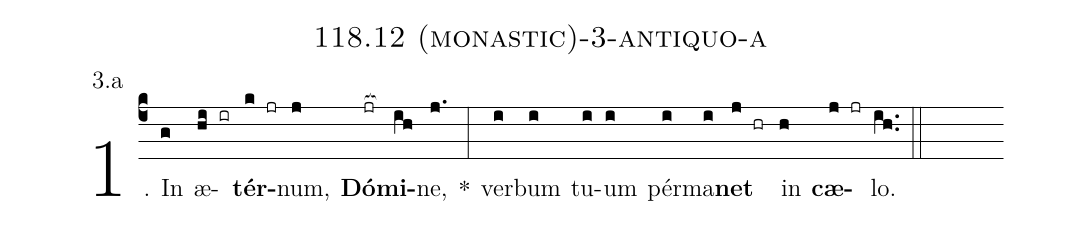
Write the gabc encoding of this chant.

name: 118.12 (monastic)-3-antiquo-a;
annotation: 3.a;
%%
(c4)1. In(g) æ(hi ir)<b>tér</b>(k jr)num,(j) <b>Dó</b>(jr[ocb:1{])<b>mi</b>(ih[ocb:0}])ne,(j.) *(:) ver(i)bum(i) tu(i)um(i) pér(i)ma(i)<b>net</b>(j hr) in(h) <b>cæ</b>(j jr)lo.(ih..) (::)
